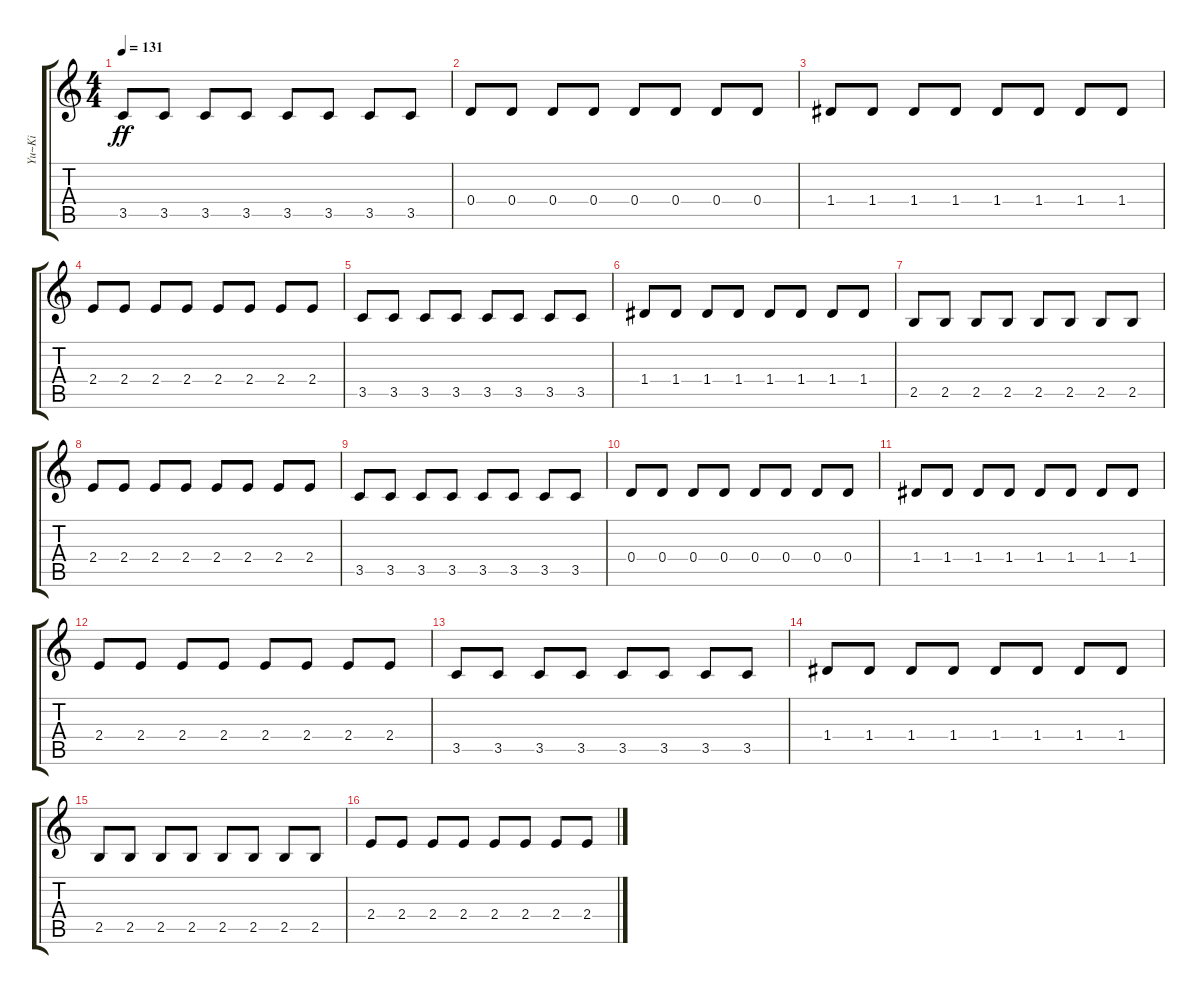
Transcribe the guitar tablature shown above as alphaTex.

\track ("Yu~Ki" "Yu~Ki") {instrument electricbassfinger}
\staff {score tabs}
\tuning (E4 B3 G3 D3 A2 E2) {hide}
\ts (4 4)
\tempo 131
\clef g2
\ks c
3.5.8{dy ff} 3.5.8 3.5.8 3.5.8 3.5.8 3.5.8 3.5.8 3.5.8 |
0.4.8 0.4.8 0.4.8 0.4.8 0.4.8 0.4.8 0.4.8 0.4.8 |
1.4.8 1.4.8 1.4.8 1.4.8 1.4.8 1.4.8 1.4.8 1.4.8 |
2.4.8 2.4.8 2.4.8 2.4.8 2.4.8 2.4.8 2.4.8 2.4.8 |
3.5.8 3.5.8 3.5.8 3.5.8 3.5.8 3.5.8 3.5.8 3.5.8 |
1.4.8 1.4.8 1.4.8 1.4.8 1.4.8 1.4.8 1.4.8 1.4.8 |
2.5.8 2.5.8 2.5.8 2.5.8 2.5.8 2.5.8 2.5.8 2.5.8 |
2.4.8 2.4.8 2.4.8 2.4.8 2.4.8 2.4.8 2.4.8 2.4.8 |
3.5.8 3.5.8 3.5.8 3.5.8 3.5.8 3.5.8 3.5.8 3.5.8 |
0.4.8 0.4.8 0.4.8 0.4.8 0.4.8 0.4.8 0.4.8 0.4.8 |
1.4.8 1.4.8 1.4.8 1.4.8 1.4.8 1.4.8 1.4.8 1.4.8 |
2.4.8 2.4.8 2.4.8 2.4.8 2.4.8 2.4.8 2.4.8 2.4.8 |
3.5.8 3.5.8 3.5.8 3.5.8 3.5.8 3.5.8 3.5.8 3.5.8 |
1.4.8 1.4.8 1.4.8 1.4.8 1.4.8 1.4.8 1.4.8 1.4.8 |
2.5.8 2.5.8 2.5.8 2.5.8 2.5.8 2.5.8 2.5.8 2.5.8 |
2.4.8 2.4.8 2.4.8 2.4.8 2.4.8 2.4.8 2.4.8 2.4.8
